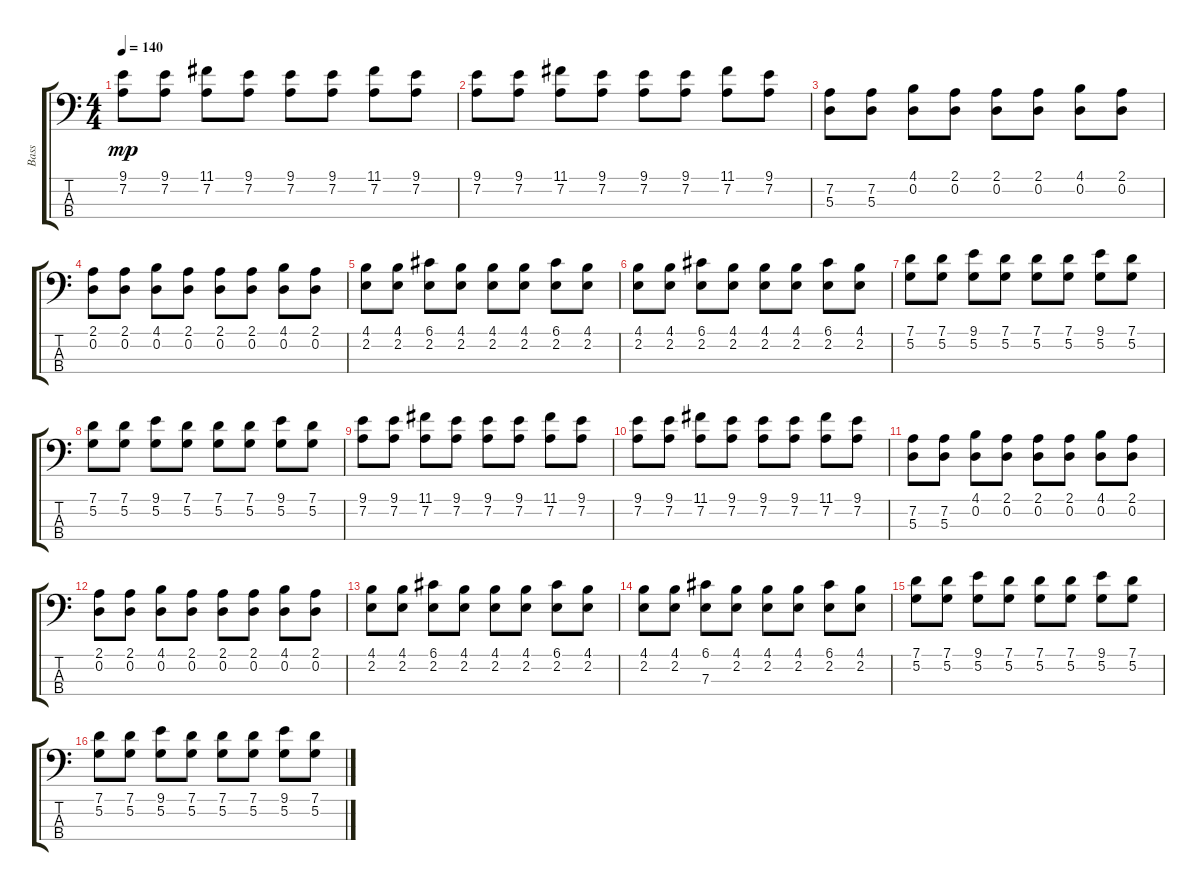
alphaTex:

\track ("Bass" "Bass") {instrument electricbasspick}
\staff {score tabs}
\tuning (G2 D2 A1 E1) {hide}
\ts (4 4)
\tempo 140
\clef f4
\ks c
(9.1 7.2).8{dy mp} (9.1 7.2).8 (11.1 7.2).8 (9.1 7.2).8 (9.1 7.2).8 (9.1 7.2).8 (11.1 7.2).8 (9.1 7.2).8 |
(9.1 7.2).8 (9.1 7.2).8 (11.1 7.2).8 (9.1 7.2).8 (9.1 7.2).8 (9.1 7.2).8 (11.1 7.2).8 (9.1 7.2).8 |
(7.2 5.3).8 (7.2 5.3).8 (4.1 0.2).8 (2.1 0.2).8 (2.1 0.2).8 (2.1 0.2).8 (4.1 0.2).8 (2.1 0.2).8 |
(2.1 0.2).8 (2.1 0.2).8 (4.1 0.2).8 (2.1 0.2).8 (2.1 0.2).8 (2.1 0.2).8 (4.1 0.2).8 (2.1 0.2).8 |
(4.1 2.2).8 (4.1 2.2).8 (6.1 2.2).8 (4.1 2.2).8 (4.1 2.2).8 (4.1 2.2).8 (6.1 2.2).8 (4.1 2.2).8 |
(4.1 2.2).8 (4.1 2.2).8 (6.1 2.2).8 (4.1 2.2).8 (4.1 2.2).8 (4.1 2.2).8 (6.1 2.2).8 (4.1 2.2).8 |
(7.1 5.2).8 (7.1 5.2).8 (9.1 5.2).8 (7.1 5.2).8 (7.1 5.2).8 (7.1 5.2).8 (9.1 5.2).8 (7.1 5.2).8 |
(7.1 5.2).8 (7.1 5.2).8 (9.1 5.2).8 (7.1 5.2).8 (7.1 5.2).8 (7.1 5.2).8 (9.1 5.2).8 (7.1 5.2).8 |
(9.1 7.2).8 (9.1 7.2).8 (11.1 7.2).8 (9.1 7.2).8 (9.1 7.2).8 (9.1 7.2).8 (11.1 7.2).8 (9.1 7.2).8 |
(9.1 7.2).8 (9.1 7.2).8 (11.1 7.2).8 (9.1 7.2).8 (9.1 7.2).8 (9.1 7.2).8 (11.1 7.2).8 (9.1 7.2).8 |
(7.2 5.3).8 (7.2 5.3).8 (4.1 0.2).8 (2.1 0.2).8 (2.1 0.2).8 (2.1 0.2).8 (4.1 0.2).8 (2.1 0.2).8 |
(2.1 0.2).8 (2.1 0.2).8 (4.1 0.2).8 (2.1 0.2).8 (2.1 0.2).8 (2.1 0.2).8 (4.1 0.2).8 (2.1 0.2).8 |
(4.1 2.2).8 (4.1 2.2).8 (6.1 2.2).8 (4.1 2.2).8 (4.1 2.2).8 (4.1 2.2).8 (6.1 2.2).8 (4.1 2.2).8 |
(4.1 2.2).8 (4.1 2.2).8 (6.1 7.3).8 (4.1 2.2).8 (4.1 2.2).8 (4.1 2.2).8 (6.1 2.2).8 (4.1 2.2).8 |
(7.1 5.2).8 (7.1 5.2).8 (9.1 5.2).8 (7.1 5.2).8 (7.1 5.2).8 (7.1 5.2).8 (9.1 5.2).8 (7.1 5.2).8 |
(7.1 5.2).8 (7.1 5.2).8 (9.1 5.2).8 (7.1 5.2).8 (7.1 5.2).8 (7.1 5.2).8 (9.1 5.2).8 (7.1 5.2).8
